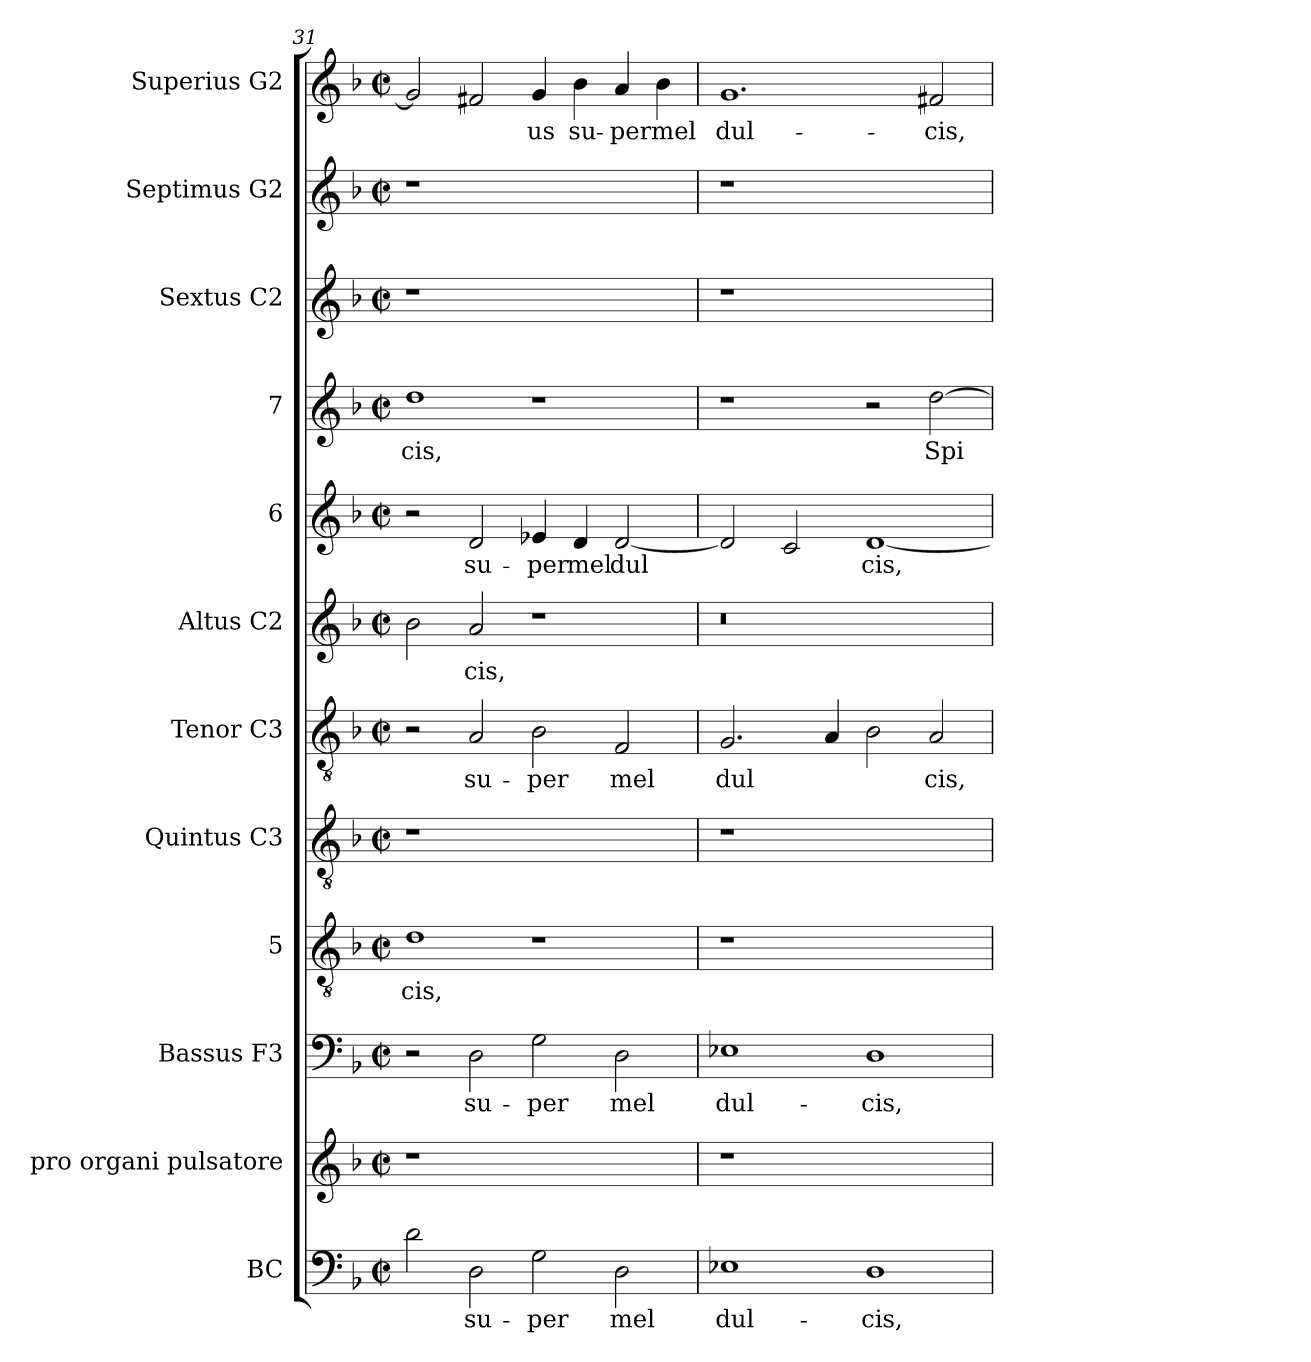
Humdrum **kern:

**kern	**text	**kern	**kern	**text	**kern	**text	**kern	**kern	**text	**kern	**text	**kern	**text	**kern	**text	**kern	**kern	**kern	**text
*part12	*part12	*part11	*part10	*part10	*part9	*part9	*part8	*part7	*part7	*part6	*part6	*part5	*part5	*part4	*part4	*part3	*part2	*part1	*part1
*staff12	*staff12	*staff11	*staff10	*staff10	*staff9	*staff9	*staff8	*staff7	*staff7	*staff6	*staff6	*staff5	*staff5	*staff4	*staff4	*staff3	*staff2	*staff1	*staff1
*I"BC	*	*I"pro organi  pulsatore	*I"Bassus  F3	*	*I"5	*	*I"Quintus  C3	*I"Tenor  C3	*	*I"Altus  C2	*	*I"6	*	*I"7	*	*I"Sextus  C2	*I"Septimus  G2	*I"Superius  G2	*
*I'BC	*	*	*I'B	*	*	*	*	*I'T	*	*I'A	*	*	*	*	*	*	*	*I'S	*
*clefF4	*	*clefG2	*clefF4	*	*clefGv2	*	*clefGv2	*clefGv2	*	*clefG2	*	*clefG2	*	*clefG2	*	*clefG2	*clefG2	*clefG2	*
*k[b-]	*	*k[b-]	*k[b-]	*	*k[b-]	*	*k[b-]	*k[b-]	*	*k[b-]	*	*k[b-]	*	*k[b-]	*	*k[b-]	*k[b-]	*k[b-]	*
*F:	*	*F:	*F:	*	*F:	*	*F:	*F:	*	*F:	*	*F:	*	*F:	*	*F:	*F:	*F:	*
*M2/2	*	*M2/2	*M2/2	*	*M2/2	*	*M2/2	*M2/2	*	*M2/2	*	*M2/2	*	*M2/2	*	*M2/2	*M2/2	*M2/2	*
*met(c|)	*	*met(c|)	*met(c|)	*	*met(c|)	*	*met(c|)	*met(c|)	*	*met(c|)	*	*met(c|)	*	*met(c|)	*	*met(c|)	*met(c|)	*met(c|)	*
=31	=31	=31	=31	=31	=31	=31	=31	=31	=31	=31	=31	=31	=31	=31	=31	=31	=31	=31	=31
!	!LO:LY:a:cj	!	!	!	!	!LO:LY:b:cj	!	!	!	!	!LO:LY:b:cj	!	!	!	!LO:LY:b:cj	!	!	!	!LO:LY:b:cj
2d\	.	1r	2r	.	1d	-cis,	1r	2r	.	2b-\	--	2r	.	1dd	-cis,	1r	1r	2g/]	--
!	!LO:LY:a:cj	!	!	!LO:LY:b:cj	!	!	!	!	!LO:LY:b:cj	!	!LO:LY:b:cj	!	!LO:LY:b:cj	!	!	!	!	!	!LO:LY:b:cj
2D\	su-	.	2D\	su-	.	.	.	2A/	su-	2a/	-cis,	2d/	su-	.	.	.	.	2f#X/	--
!	!LO:LY:a:cj	!	!	!LO:LY:b:cj	!	!	!	!	!LO:LY:b:cj	!	!	!	!LO:LY:b:cj	!	!	!	!	!	!LO:LY:b:cj
2G\	-per	1ryy	2G\	-per	1r	.	1ryy	2B-\	-per	1r	.	4e-X/	-per	1r	.	1ryy	1ryy	4g/	-us
!	!	!	!	!	!	!	!	!	!	!	!	!	!LO:LY:b:cj	!	!	!	!	!	!LO:LY:b:cj
.	.	.	.	.	.	.	.	.	.	.	.	4d/	mel	.	.	.	.	4b-\	su-
!	!LO:LY:a:cj	!	!	!LO:LY:b:cj	!	!	!	!	!LO:LY:b:cj	!	!	!	!LO:LY:b:cj	!	!	!	!	!	!LO:LY:b:cj
2D\	mel	.	2D\	mel	.	.	.	2F/	mel	.	.	[<2d/	dul-	.	.	.	.	4a/	-per
!	!	!	!	!	!	!	!	!	!	!	!	!	!	!	!	!	!	!	!LO:LY:b:cj
.	.	.	.	.	.	.	.	.	.	.	.	.	.	.	.	.	.	4b-\	mel
=32	=32	=32	=32	=32	=32	=32	=32	=32	=32	=32	=32	=32	=32	=32	=32	=32	=32	=32	=32
!	!LO:LY:a:cj	!	!	!LO:LY:b:cj	!	!	!	!	!LO:LY:b:cj	!	!	!	!LO:LY:b:cj	!	!	!	!	!	!LO:LY:b:cj
1E-X	dul-	1r	1E-X	dul-	1r	.	1r	2.G/	dul-	0r	.	2d/]	--	1r	.	1r	1r	1.g	dul-
!	!	!	!	!	!	!	!	!	!	!	!	!	!LO:LY:b:cj	!	!	!	!	!	!
.	.	.	.	.	.	.	.	.	.	.	.	2c/	--	.	.	.	.	.	.
!	!	!	!	!	!	!	!	!	!LO:LY:b:cj	!	!	!	!	!	!	!	!	!	!
.	.	.	.	.	.	.	.	4A/	--	.	.	.	.	.	.	.	.	.	.
!	!LO:LY:a:cj	!	!	!LO:LY:b:cj	!	!	!	!	!LO:LY:b:cj	!	!	!	!LO:LY:b:cj	!	!	!	!	!	!
1D	-cis,	1ryy	1D	-cis,	1ryy	.	1ryy	2B-\	--	.	.	[<1d	-cis,	2r	.	1ryy	1ryy	.	.
!	!	!	!	!	!	!	!	!	!LO:LY:b:cj	!	!	!	!	!	!LO:LY:b:cj	!	!	!	!LO:LY:b:cj
.	.	.	.	.	.	.	.	2A/	-cis,	.	.	.	.	[>2dd\	Spi-	.	.	2f#X/	-cis,
=	=	=	=	=	=	=	=	=	=	=	=	=	=	=	=	=	=	=	=
*-	*-	*-	*-	*-	*-	*-	*-	*-	*-	*-	*-	*-	*-	*-	*-	*-	*-	*-	*-
